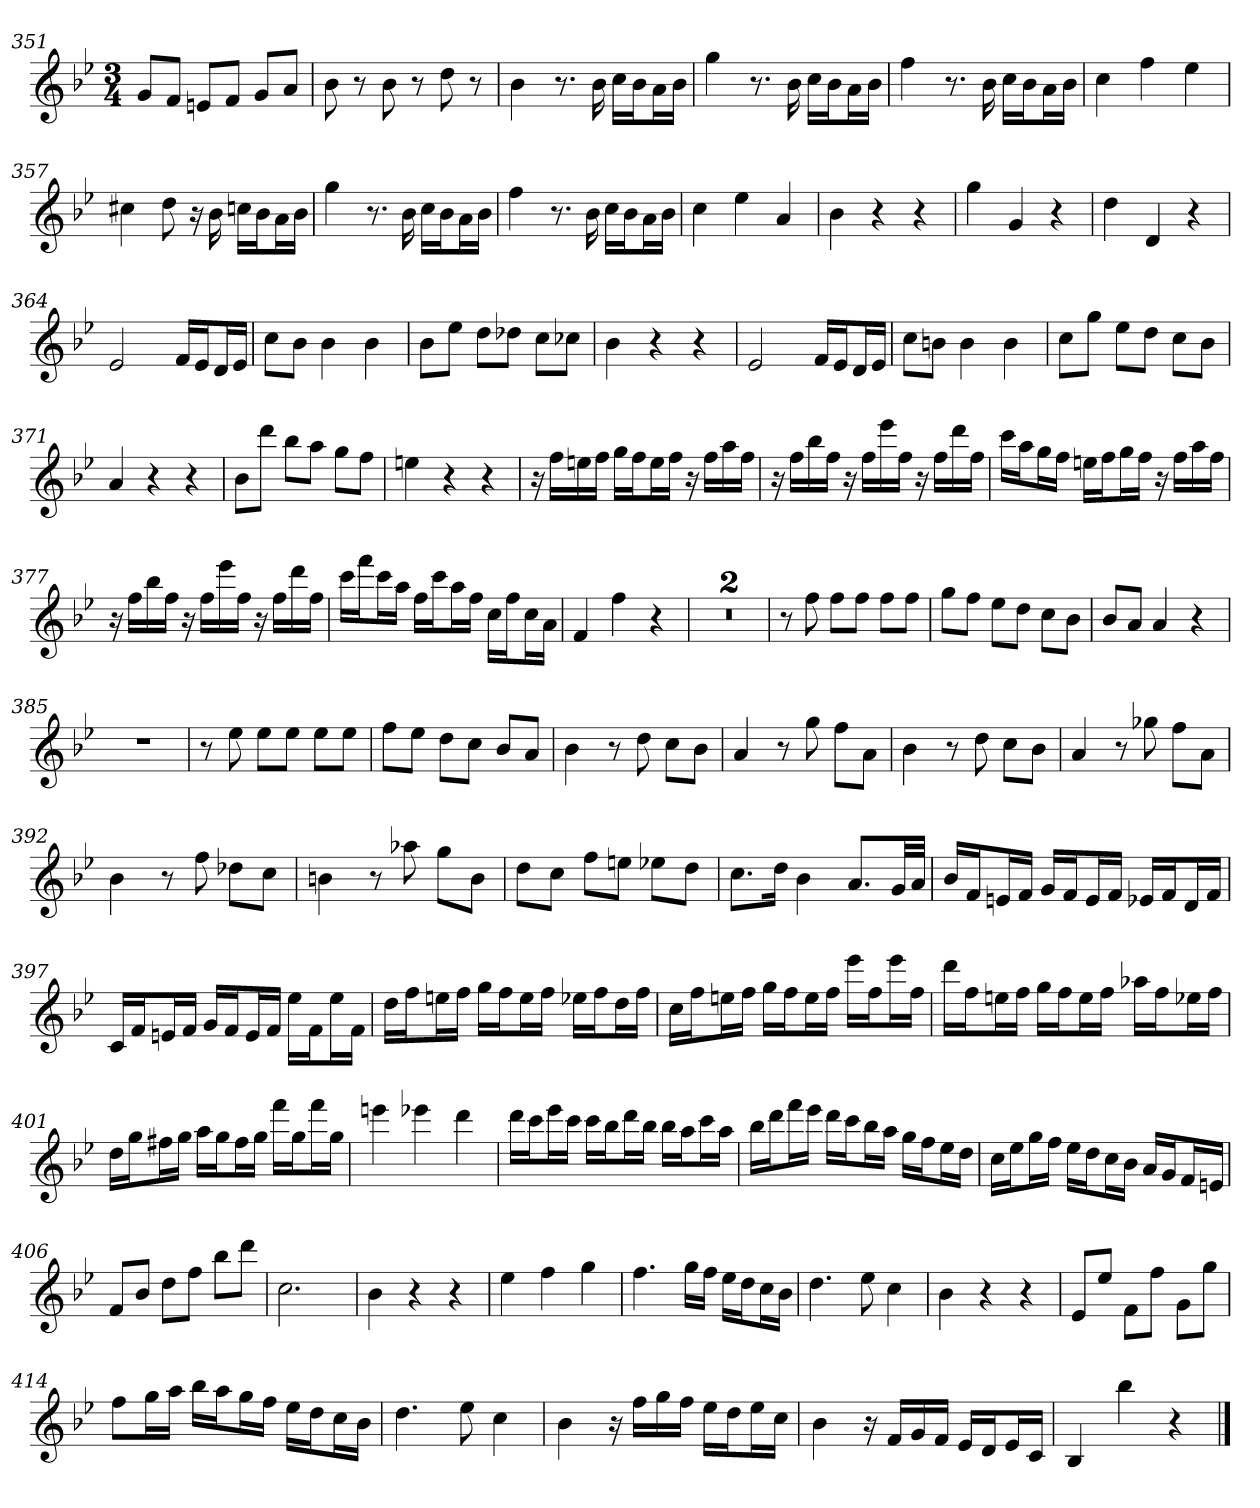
**kern
*part1
*staff1
*clefG2
*k[b-e-]
*B-:
*M3/4
=351
8g/L
8f/J
8en/L
8f/J
8g/L
8a/J
=352
8b-
8r
8b-
8r
8dd
8r
=353
4b-
8.r
16b-
16cc\LL
16b-\J
16a\L
16b-\JJ
=354
4gg
8.r
16b-
16cc\LL
16b-\J
16a\L
16b-\JJ
=355
4ff
8.r
16b-
16cc\LL
16b-\J
16a\L
16b-\JJ
=356
4cc
4ff
4ee-
=357
4cc#X
8dd
16r
16b-
16ccn\LL
16b-\J
16a\L
16b-\JJ
=358
4gg
8.r
16b-
16cc\LL
16b-\J
16a\L
16b-\JJ
=359
4ff
8.r
16b-
16cc\LL
16b-\J
16a\L
16b-\JJ
=360
4cc
4ee-
4a
=361
4b-
4r
4r
=362
4gg
4g
4r
=363
4dd
4d
4r
=364
2e-
16f/LL
16e-/J
16d/L
16e-/JJ
=365
8cc\L
8b-\J
4b-
4b-
=366
8b-\L
8ee-\J
8dd\L
8dd-X\J
8cc\L
8cc-X\J
=367
4b-
4r
4r
=368
2e-
16f/LL
16e-/J
16d/L
16e-/JJ
=369
8cc\L
8bn\J
4b
4b
=370
8cc\L
8gg\J
8ee-\L
8dd\J
8cc\L
8b-\J
=371
4a
4r
4r
=372
8b-\L
8ddd\J
8bb-\L
8aa\J
8gg\L
8ff\J
=373
4een
4r
4r
=374
16r
16ff\LL
16een\
16ff\JJ
16gg\LL
16ff\J
16ee\L
16ff\JJ
16r
16ff\LL
16aa\
16ff\JJ
=375
16r
16ff\LL
16bb-\
16ff\JJ
16r
16ff\LL
16eee-\
16ff\JJ
16r
16ff\LL
16ddd\
16ff\JJ
=376
16ccc\LL
16aa\J
16gg\L
16ff\JJ
16een\LL
16ff\J
16gg\L
16ff\JJ
16r
16ff\LL
16aa\
16ff\JJ
=377
16r
16ff\LL
16bb-\
16ff\JJ
16r
16ff\LL
16eee-\
16ff\JJ
16r
16ff\LL
16ddd\
16ff\JJ
=378
16ccc\LL
16fff\J
16ccc\L
16aa\JJ
16ff\LL
16ccc\J
16aa\L
16ff\JJ
16cc\LL
16ff\J
16cc\L
16a\JJ
=379
4f
4ff
4r
=380
2.r
=381
2.r
=382
8r
8ff
8ff\L
8ff\J
8ff\L
8ff\J
=383
8gg\L
8ff\J
8ee-\L
8dd\J
8cc\L
8b-\J
=384
8b-/L
8a/J
4a
4r
=385
2.r
=386
8r
8ee-
8ee-\L
8ee-\J
8ee-\L
8ee-\J
=387
8ff\L
8ee-\J
8dd\L
8cc\J
8b-/L
8a/J
=388
4b-
8r
8dd
8cc\L
8b-\J
=389
4a
8r
8gg
8ff\L
8a\J
=390
4b-
8r
8dd
8cc\L
8b-\J
=391
4a
8r
8gg-X
8ff\L
8a\J
=392
4b-
8r
8ff
8dd-X\L
8cc\J
=393
4bn
8r
8aa-X
8gg\L
8b\J
=394
8dd\L
8cc\J
8ff\L
8een\J
8ee-X\L
8dd\J
=395
8.cc\L
16dd\Jk
4b-
8.a/L
32g/LL
32a/JJJ
=396
16b-/LL
16f/J
16en/L
16f/JJ
16g/LL
16f/J
16e/L
16f/JJ
16e-X/LL
16f/J
16d/L
16f/JJ
=397
16c/LL
16f/J
16en/L
16f/JJ
16g/LL
16f/J
16e/L
16f/JJ
16ee-\LL
16f\J
16ee-\L
16f\JJ
=398
16dd\LL
16ff\J
16een\L
16ff\JJ
16gg\LL
16ff\J
16ee\L
16ff\JJ
16ee-X\LL
16ff\J
16dd\L
16ff\JJ
=399
16cc\LL
16ff\J
16een\L
16ff\JJ
16gg\LL
16ff\J
16ee\L
16ff\JJ
16eee-\LL
16ff\J
16eee-\L
16ff\JJ
=400
16ddd\LL
16ff\J
16een\L
16ff\JJ
16gg\LL
16ff\J
16ee\L
16ff\JJ
16aa-X\LL
16ff\J
16ee-X\L
16ff\JJ
=401
16dd\LL
16gg\J
16ff#X\L
16gg\JJ
16aa\LL
16gg\J
16ff#\L
16gg\JJ
16fff\LL
16gg\J
16fff\L
16gg\JJ
=402
4eeen
4eee-X
4ddd
=403
16ddd\LL
16ccc\J
16eee-\L
16ccc\JJ
16ccc\LL
16bb-\J
16ddd\L
16bb-\JJ
16bb-\LL
16aa\J
16ccc\L
16aa\JJ
=404
16bb-\LL
16ddd\J
16fff\L
16eee-\JJ
16ddd\LL
16ccc\J
16bb-\L
16aa\JJ
16gg\LL
16ff\J
16ee-\L
16dd\JJ
=405
16cc\LL
16ee-\J
16gg\L
16ff\JJ
16ee-\LL
16dd\J
16cc\L
16b-\JJ
16a/LL
16g/J
16f/L
16en/JJ
=406
8f/L
8b-/J
8dd\L
8ff\J
8bb-\L
8ddd\J
=407
2.cc
=408
4b-
4r
4r
=409
4ee-
4ff
4gg
=410
4.ff
16gg\LL
16ff\JJ
16ee-\LL
16dd\J
16cc\L
16b-\JJ
=411
4.dd
8ee-
4cc
=412
4b-
4r
4r
=413
8e-/L
8ee-/J
8f\L
8ff\J
8g\L
8gg\J
=414
8ff\L
16gg\L
16aa\JJ
16bb-\LL
16aa\J
16gg\L
16ff\JJ
16ee-\LL
16dd\J
16cc\L
16b-\JJ
=415
4.dd
8ee-
4cc
=416
4b-
16r
16ff\LL
16gg\
16ff\JJ
16ee-\LL
16dd\J
16ee-\L
16cc\JJ
=417
4b-
16r
16f/LL
16g/
16f/JJ
16e-/LL
16d/J
16e-/L
16c/JJ
=418
4B-
4bb-
4r
==
*-
